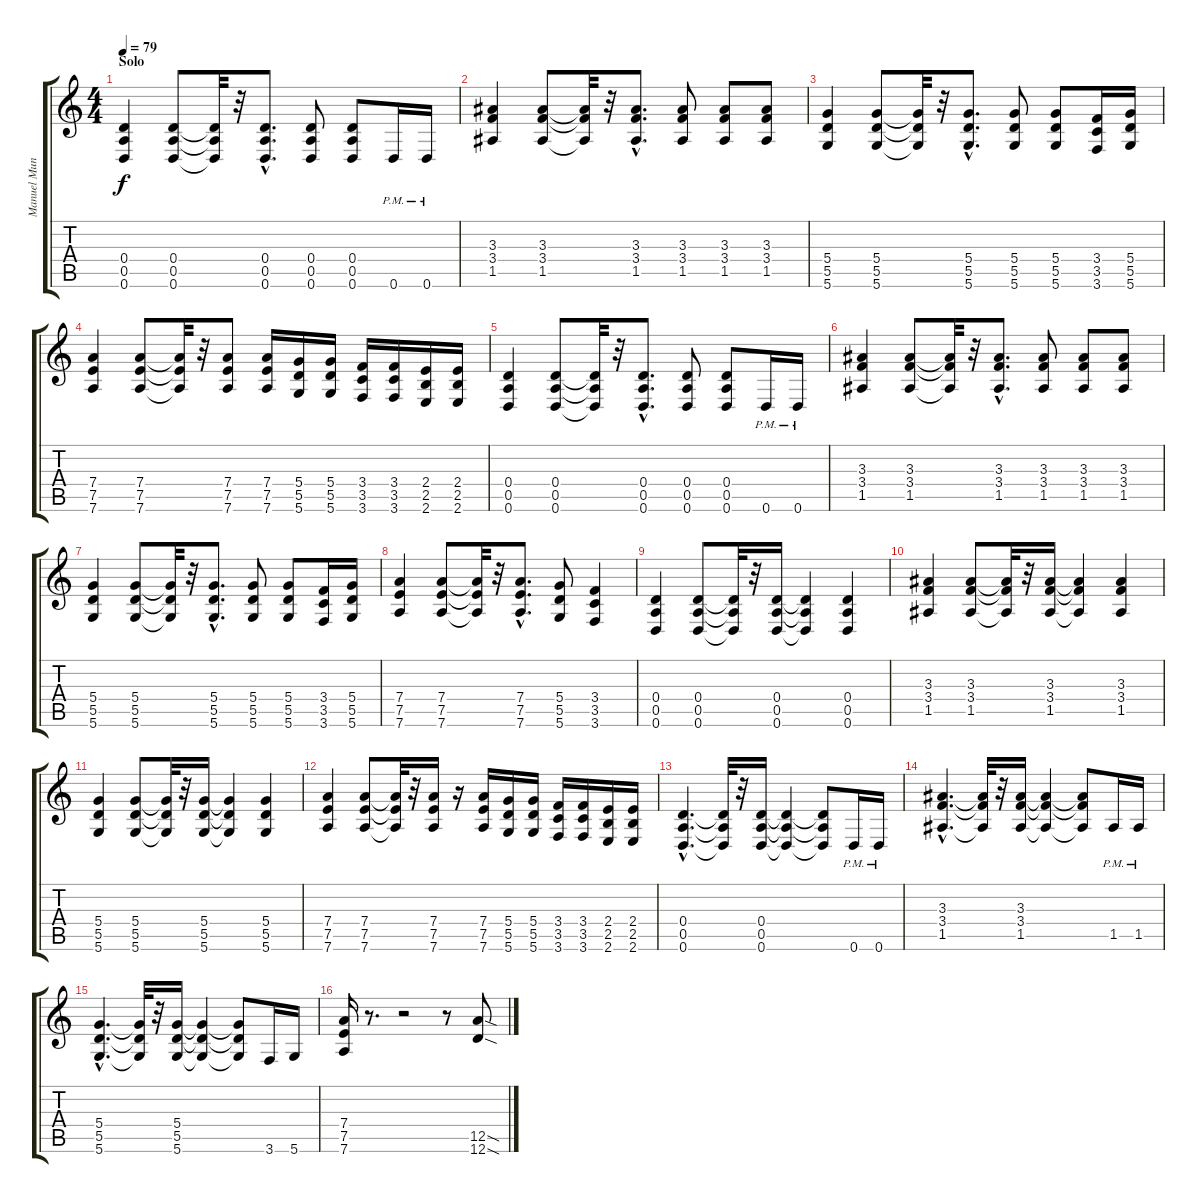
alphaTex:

\track ("Manuel Munoz" "Manuel Mun") {instrument distortionguitar}
\staff {score tabs}
\tuning (E4 B3 G3 D3 A2 D2) {hide}
\ts (4 4)
\section ("" "Solo")
\tempo 79
\clef g2
\ks c
(0.4 0.5 0.6).4{dy f volume 14 balance 4 instrument distortionguitar} (0.4 0.5 0.6).8 (0.4{t} 0.5{t} 0.6{t}).32 r.32 (0.4{hac} 0.5{hac} 0.6{hac}).8{d} (0.4 0.5 0.6).8 (0.4 0.5 0.6).8 0.6{pm}.16 0.6{pm}.16 |
(3.3 3.4 1.5).4 (3.3 3.4 1.5).8 (3.3{t} 3.4{t} 1.5{t}).32 r.32 (3.3{hac} 3.4{hac} 1.5{hac}).8{d} (3.3 3.4 1.5).8 (3.3 3.4 1.5).8 (3.3 3.4 1.5).8 |
(5.4 5.5 5.6).4 (5.4 5.5 5.6).8 (5.4{t} 5.5{t} 5.6{t}).32 r.32 (5.4{hac} 5.5{hac} 5.6{hac}).8{d} (5.4 5.5 5.6).8 (5.4 5.5 5.6).8 (3.4 3.5 3.6).16 (5.4 5.5 5.6).16 |
(7.4 7.5 7.6).4 (7.4 7.5 7.6).8 (7.4{t} 7.5{t} 7.6{t}).32 r.32 (7.4 7.5 7.6).8 (7.4 7.5 7.6).16 (5.4 5.5 5.6).16 (5.4 5.5 5.6).16 (3.4 3.5 3.6).16 (3.4 3.5 3.6).16 (2.4 2.5 2.6).16 (2.4 2.5 2.6).16 |
(0.4 0.5 0.6).4 (0.4 0.5 0.6).8 (0.4{t} 0.5{t} 0.6{t}).32 r.32 (0.4{hac} 0.5{hac} 0.6{hac}).8{d} (0.4 0.5 0.6).8 (0.4 0.5 0.6).8 0.6{pm}.16 0.6{pm}.16 |
(3.3 3.4 1.5).4 (3.3 3.4 1.5).8 (3.3{t} 3.4{t} 1.5{t}).32 r.32 (3.3{hac} 3.4{hac} 1.5{hac}).8{d} (3.3 3.4 1.5).8 (3.3 3.4 1.5).8 (3.3 3.4 1.5).8 |
(5.4 5.5 5.6).4 (5.4 5.5 5.6).8 (5.4{t} 5.5{t} 5.6{t}).32 r.32 (5.4{hac} 5.5{hac} 5.6{hac}).8{d} (5.4 5.5 5.6).8 (5.4 5.5 5.6).8 (3.4 3.5 3.6).16 (5.4 5.5 5.6).16 |
(7.4 7.5 7.6).4 (7.4 7.5 7.6).8 (7.4{t} 7.5{t} 7.6{t}).32 r.32 (7.4{hac} 7.5{hac} 7.6{hac}).8{d} (5.4 5.5 5.6).8 (3.4 3.5 3.6).4 |
(0.4 0.5 0.6).4 (0.4 0.5 0.6).8 (0.4{t} 0.5{t} 0.6{t}).32 r.32 (0.4 0.5 0.6).16 (0.4{t} 0.5{t} 0.6{t}).4 (0.4 0.5 0.6).4 |
(3.3 3.4 1.5).4 (3.3 3.4 1.5).8 (3.3{t} 3.4{t} 1.5{t}).32 r.32 (3.3 3.4 1.5).16 (3.3{t} 3.4{t} 1.5{t}).4 (3.3 3.4 1.5).4 |
(5.4 5.5 5.6).4 (5.4 5.5 5.6).8 (5.4{t} 5.5{t} 5.6{t}).32 r.32 (5.4 5.5 5.6).16 (5.4{t} 5.5{t} 5.6{t}).4 (5.4 5.5 5.6).4 |
(7.4 7.5 7.6).4 (7.4 7.5 7.6).8 (7.4{t} 7.5{t} 7.6{t}).32 r.32 (7.4 7.5 7.6).16 r.16 (7.4 7.5 7.6).16 (5.4 5.5 5.6).16 (5.4 5.5 5.6).16 (3.4 3.5 3.6).16 (3.4 3.5 3.6).16 (2.4 2.5 2.6).16 (2.4 2.5 2.6).16 |
(0.4{hac} 0.5{hac} 0.6{hac}).4{d} (0.4{t} 0.5{t} 0.6{t}).32 r.32 (0.4 0.5 0.6).16 (0.4{t} 0.5{t} 0.6{t}).4 (0.4{t} 0.5{t} 0.6{t}).8 0.6{pm}.16 0.6{pm}.16 |
(3.3{hac} 3.4{hac} 1.5{hac}).4{d} (3.3{t} 3.4{t} 1.5{t}).32 r.32 (3.3 3.4 1.5).16 (3.3{t} 3.4{t} 1.5{t}).4 (3.3{t} 3.4{t} 1.5{t}).8 1.5{pm}.16 1.5{pm}.16 |
(5.4{hac} 5.5{hac} 5.6{hac}).4{d} (5.4{t} 5.5{t} 5.6{t}).32 r.32 (5.4 5.5 5.6).16 (5.4{t} 5.5{t} 5.6{t}).4 (5.4{t} 5.5{t} 5.6{t}).8 3.6.16 5.6.16 |
(7.4 7.5 7.6).16 r.8{d} r.2 r.8 (12.5{sod} 12.6{sod}).8
